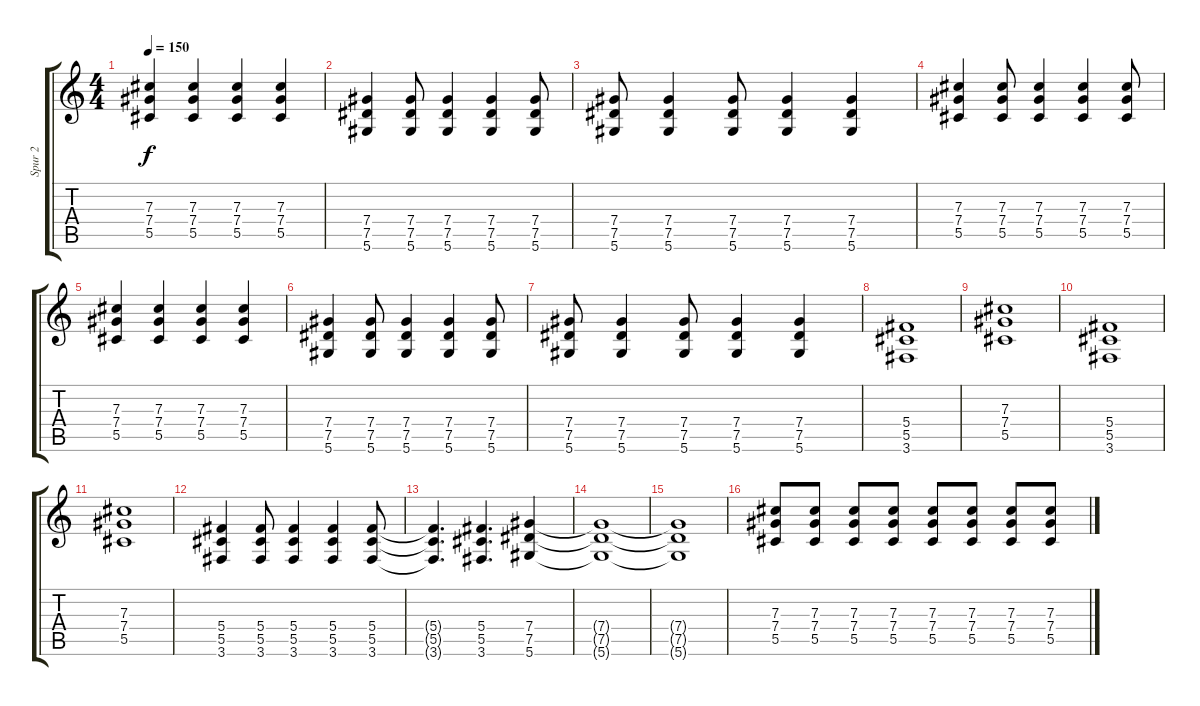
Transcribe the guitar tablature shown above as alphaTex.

\track ("Spur 2" "Spur 2") {instrument overdrivenguitar}
\staff {score tabs}
\tuning (Eb4 Bb3 Gb3 Db3 Ab2 Eb2) {hide}
\ts (4 4)
\tempo 150
\clef g2
\ks c
(7.3 7.4 5.5).4{dy f} (7.3 7.4 5.5).4 (7.3 7.4 5.5).4 (7.3 7.4 5.5).4 |
(7.4 7.5 5.6).4 (7.4 7.5 5.6).8 (7.4 7.5 5.6).4 (7.4 7.5 5.6).4 (7.4 7.5 5.6).8 |
(7.4 7.5 5.6).8 (7.4 7.5 5.6).4 (7.4 7.5 5.6).8 (7.4 7.5 5.6).4 (7.4 7.5 5.6).4 |
(7.3 7.4 5.5).4 (7.3 7.4 5.5).8 (7.3 7.4 5.5).4 (7.3 7.4 5.5).4 (7.3 7.4 5.5).8 |
(7.3 7.4 5.5).4 (7.3 7.4 5.5).4 (7.3 7.4 5.5).4 (7.3 7.4 5.5).4 |
(7.4 7.5 5.6).4 (7.4 7.5 5.6).8 (7.4 7.5 5.6).4 (7.4 7.5 5.6).4 (7.4 7.5 5.6).8 |
(7.4 7.5 5.6).8 (7.4 7.5 5.6).4 (7.4 7.5 5.6).8 (7.4 7.5 5.6).4 (7.4 7.5 5.6).4 |
(5.4 5.5 3.6).1 |
(7.3 7.4 5.5).1 |
(5.4 5.5 3.6).1 |
(7.3 7.4 5.5).1 |
(5.4 5.5 3.6).4 (5.4 5.5 3.6).8 (5.4 5.5 3.6).4 (5.4 5.5 3.6).4 (5.4 5.5 3.6).8 |
(5.4{t} 5.5{t} 3.6{t}).4{d} (5.4 5.5 3.6).4{d} (7.4 7.5 5.6).4 |
(7.4{t} 7.5{t} 5.6{t}).1 |
(7.4{t} 7.5{t} 5.6{t}).1 |
(7.3 7.4 5.5).8 (7.3 7.4 5.5).8 (7.3 7.4 5.5).8 (7.3 7.4 5.5).8 (7.3 7.4 5.5).8 (7.3 7.4 5.5).8 (7.3 7.4 5.5).8 (7.3 7.4 5.5).8
